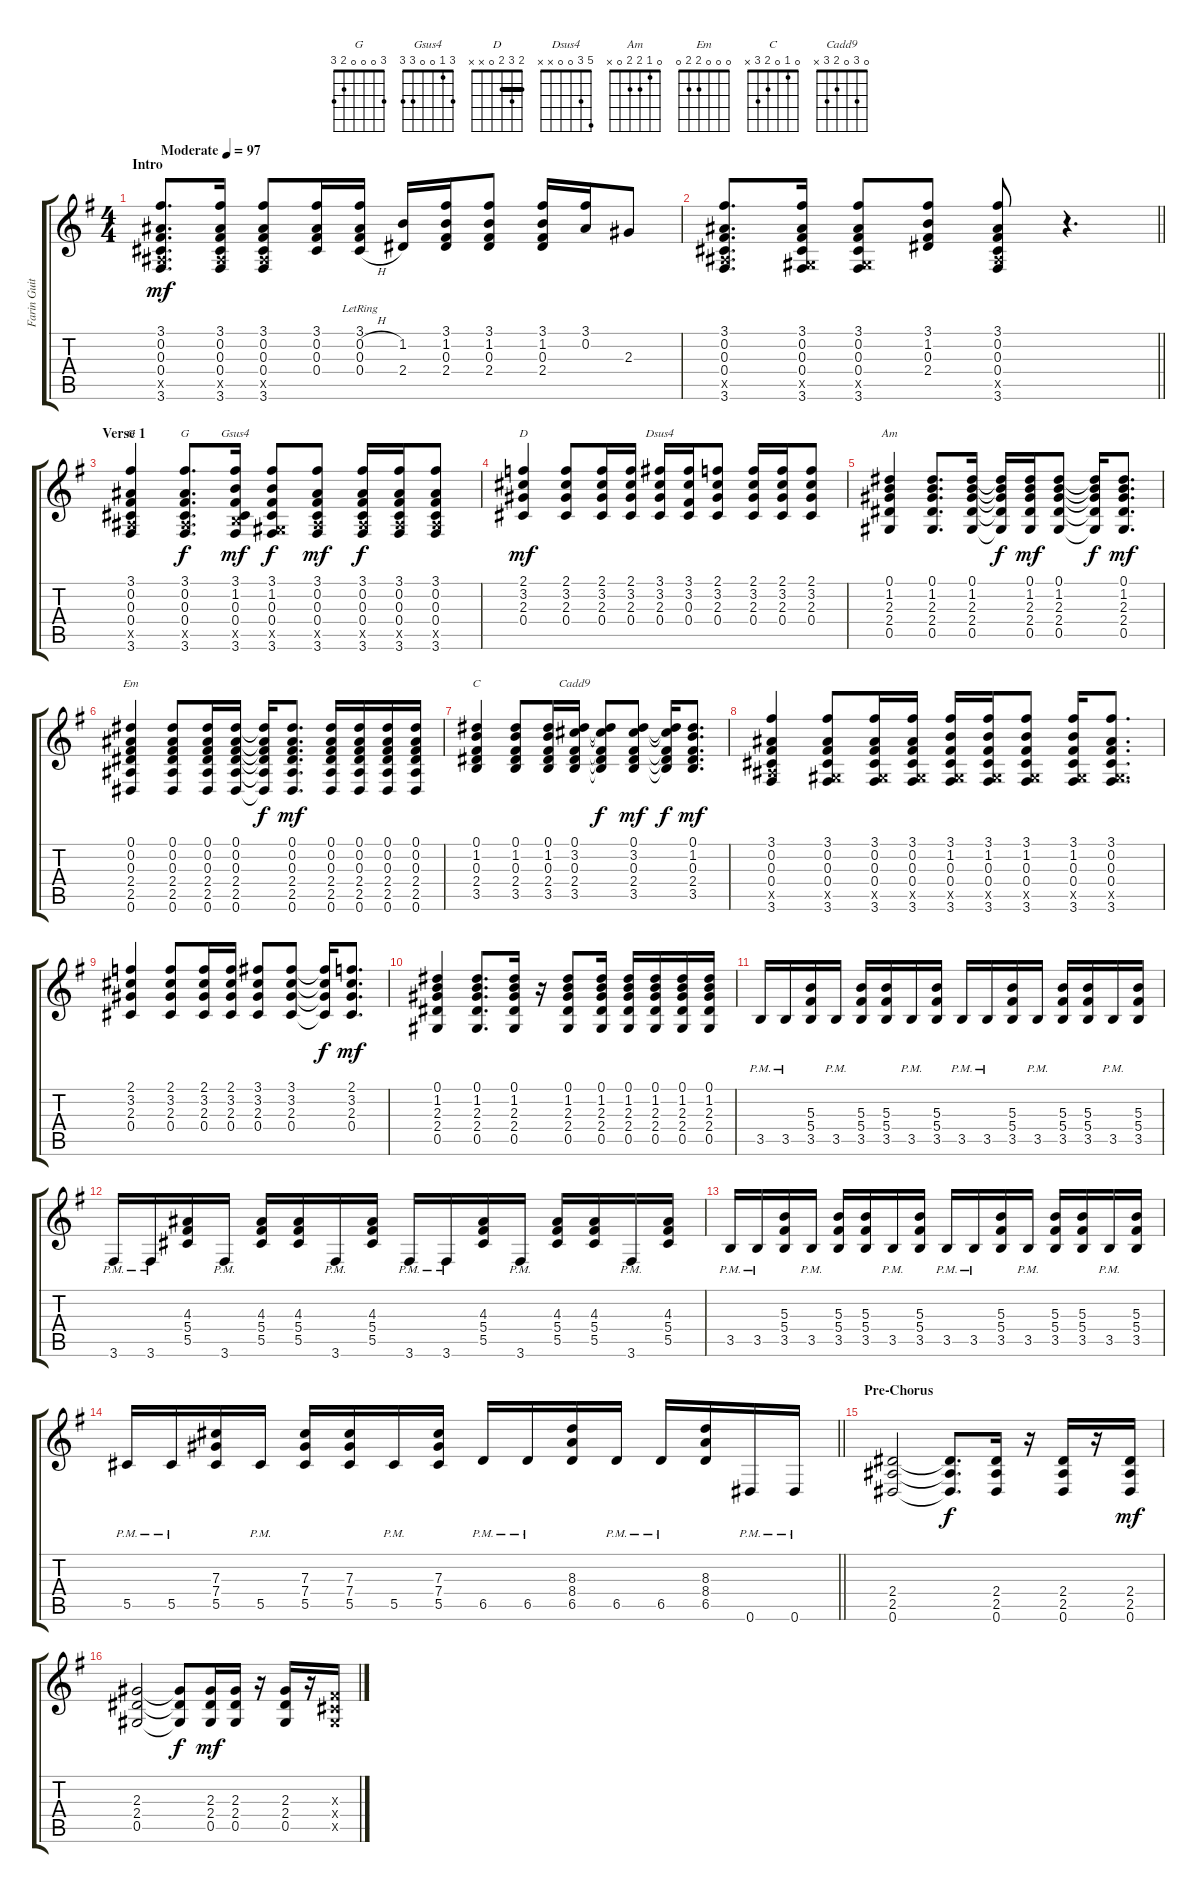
\track ("Farin Guitar" "Farin Guit") {instrument acousticguitarsteel}
\staff {score tabs}
\tuning (Eb4 Bb3 Gb3 Db3 Ab2 Eb2) {hide}
\chord ("G" 4 1 1 1 3 4) {barre 1}
\chord ("G" 3 0 0 0 2 3)
\chord ("Gsus4" 3 1 0 0 3 3)
\chord ("D" 2 3 2 0 x x) {barre 2}
\chord ("Dsus4" 5 3 0 0 x x)
\chord ("Am" 0 1 2 2 0 x)
\chord ("Em" 0 0 0 2 2 0)
\chord ("C" 0 1 0 2 3 x)
\chord ("Cadd9" 0 3 0 2 3 x)
\ts (4 4)
\section ("" "Intro")
\tempo (97 "Moderate")
\clef g2
\ks g
(3.1 0.2 0.3 0.4 2.5{x} 3.6).8{d dy mf instrument acousticguitarsteel} (3.1 0.2 0.3 0.4 2.5{x} 3.6).16 (3.1 0.2 0.3 0.4 2.5{x} 3.6).8 (3.1 0.2 0.3 0.4).16 (3.1{lr} 0.2{h lr} 0.3{lr} 0.4{h lr}).16 (1.2 2.4).16 (3.1 1.2 0.3 2.4).16 (3.1 1.2 0.3 2.4).8 (3.1 1.2 0.3 2.4).16 (3.1 0.2).16 2.3.8 |
\barLineRight lightlight
(3.1 0.2 0.3 0.4 2.5{x} 3.6).8{d} (3.1 0.2 0.3 0.4 0.5{x} 3.6).16 (3.1 0.2 0.3 0.4 0.5{x} 3.6).8 (3.1 1.2 0.3 2.4).8 (3.1 0.2 0.3 0.4 2.5{x} 3.6).8 r.4{d} |
\section ("" "Verse 1")
(3.1 0.2 0.3 0.4 2.5{x} 3.6).4{ch "G"} (3.1 0.2 0.3 0.4 2.5{x} 3.6).8{d ch "G" dy f} (3.1 1.2 0.3 0.4 3.5{x} 3.6).16{ch "Gsus4" dy mf} (3.1 1.2 0.3 0.4 0.5{x} 3.6).8{dy f} (3.1 0.2 0.3 0.4 2.5{x} 3.6).8{dy mf} (3.1 0.2 0.3 0.4 2.5{x} 3.6).16{dy f} (3.1 0.2 0.3 0.4 2.5{x} 3.6).16 (3.1 0.2 0.3 0.4 2.5{x} 3.6).8 |
(2.1 3.2 2.3 0.4).4{ch "D" dy mf} (2.1 3.2 2.3 0.4).8 (2.1 3.2 2.3 0.4).16 (2.1 3.2 2.3 0.4).16 (3.1 3.2 2.3 0.4).16{ch "Dsus4"} (3.1 3.2 0.3 0.4).16 (2.1 3.2 2.3 0.4).8 (2.1 3.2 2.3 0.4).16 (2.1 3.2 2.3 0.4).16 (2.1 3.2 2.3 0.4).8 |
(0.1 1.2 2.3 2.4 0.5).4{ch "Am"} (0.1 1.2 2.3 2.4 0.5).8{d} (0.1 1.2 2.3 2.4 0.5).16 (0.1{t} 1.2{t} 2.3{t} 2.4{t} 0.5{t}).16{dy f} (0.1 1.2 2.3 2.4 0.5).16{dy mf} (0.1 1.2 2.3 2.4 0.5).8 (0.1{t} 1.2{t} 2.3{t} 2.4{t} 0.5{t}).16{dy f} (0.1 1.2 2.3 2.4 0.5).8{d dy mf} |
(0.1 0.2 0.3 2.4 2.5 0.6).4{ch "Em"} (0.1 0.2 0.3 2.4 2.5 0.6).8 (0.1 0.2 0.3 2.4 2.5 0.6).16 (0.1 0.2 0.3 2.4 2.5 0.6).16 (0.1{t} 0.2{t} 0.3{t} 2.4{t} 2.5{t} 0.6{t}).16{dy f} (0.1 0.2 0.3 2.4 2.5 0.6).8{d dy mf} (0.1 0.2 0.3 2.4 2.5 0.6).16 (0.1 0.2 0.3 2.4 2.5 0.6).16 (0.1 0.2 0.3 2.4 2.5 0.6).16 (0.1 0.2 0.3 2.4 2.5 0.6).16 |
(0.1 1.2 0.3 2.4 3.5).4{ch "C"} (0.1 1.2 0.3 2.4 3.5).8 (0.1 1.2 0.3 2.4 3.5).16 (0.1 3.2 0.3 2.4 3.5).16{ch "Cadd9"} (0.1{t} 3.2{t} 0.3{t} 2.4{t} 3.5{t}).8{dy f} (0.1 3.2 0.3 2.4 3.5).8{dy mf} (0.1{t} 3.2{t} 0.3{t} 2.4{t} 3.5{t}).16{dy f} (0.1 1.2 0.3 2.4 3.5).8{d dy mf} |
(3.1 0.2 0.3 0.4 2.5{x} 3.6).4 (3.1 0.2 0.3 0.4 0.5{x} 3.6).8 (3.1 0.2 0.3 0.4 0.5{x} 3.6).16 (3.1 0.2 0.3 0.4 0.5{x} 3.6).16 (3.1 1.2 0.3 0.4 0.5{x} 3.6).16 (3.1 1.2 0.3 0.4 0.5{x} 3.6).16 (3.1 1.2 0.3 0.4 0.5{x} 3.6).8 (3.1 1.2 0.3 0.4 0.5{x} 3.6).16 (3.1 0.2 0.3 0.4 0.5{x} 3.6).8{d} |
(2.1 3.2 2.3 0.4).4 (2.1 3.2 2.3 0.4).8 (2.1 3.2 2.3 0.4).16 (2.1 3.2 2.3 0.4).16 (3.1 3.2 2.3 0.4).8 (3.1 3.2 2.3 0.4).8 (3.1{t} 3.2{t} 2.3{t} 0.4{t}).16{dy f} (2.1 3.2 2.3 0.4).8{d dy mf} |
(0.1 1.2 2.3 2.4 0.5).4 (0.1 1.2 2.3 2.4 0.5).8{d} (0.1 1.2 2.3 2.4 0.5).16 r.16 (0.1 1.2 2.3 2.4 0.5).8 (0.1 1.2 2.3 2.4 0.5).16 (0.1 1.2 2.3 2.4 0.5).16 (0.1 1.2 2.3 2.4 0.5).16 (0.1 1.2 2.3 2.4 0.5).16 (0.1 1.2 2.3 2.4 0.5).16 |
3.5{pm}.16{instrument distortionguitar} 3.5{pm}.16 (5.3 5.4 3.5).16 3.5{pm}.16 (5.3 5.4 3.5).16 (5.3 5.4 3.5).16 3.5{pm}.16 (5.3 5.4 3.5).16 3.5{pm}.16 3.5{pm}.16 (5.3 5.4 3.5).16 3.5{pm}.16 (5.3 5.4 3.5).16 (5.3 5.4 3.5).16 3.5{pm}.16 (5.3 5.4 3.5).16 |
3.6{pm}.16 3.6{pm}.16 (4.3 5.4 5.5).16 3.6{pm}.16 (4.3 5.4 5.5).16 (4.3 5.4 5.5).16 3.6{pm}.16 (4.3 5.4 5.5).16 3.6{pm}.16 3.6{pm}.16 (4.3 5.4 5.5).16 3.6{pm}.16 (4.3 5.4 5.5).16 (4.3 5.4 5.5).16 3.6{pm}.16 (4.3 5.4 5.5).16 |
3.5{pm}.16 3.5{pm}.16 (5.3 5.4 3.5).16 3.5{pm}.16 (5.3 5.4 3.5).16 (5.3 5.4 3.5).16 3.5{pm}.16 (5.3 5.4 3.5).16 3.5{pm}.16 3.5{pm}.16 (5.3 5.4 3.5).16 3.5{pm}.16 (5.3 5.4 3.5).16 (5.3 5.4 3.5).16 3.5{pm}.16 (5.3 5.4 3.5).16 |
\barLineRight lightlight
5.5{pm}.16 5.5{pm}.16 (7.3 7.4 5.5).16 5.5{pm}.16 (7.3 7.4 5.5).16 (7.3 7.4 5.5).16 5.5{pm}.16 (7.3 7.4 5.5).16 6.5{pm}.16 6.5{pm}.16 (8.3 8.4 6.5).16 6.5{pm}.16 6.5{pm}.16 (8.3 8.4 6.5).16 0.6{pm}.16 0.6{pm}.16 |
\section ("" "Pre-Chorus")
(2.4 2.5 0.6).2 (2.4{t} 2.5{t} 0.6{t}).8{d dy f} (2.4 2.5 0.6).16 r.16 (2.4 2.5 0.6).16 r.16 (2.4 2.5 0.6).16{dy mf} |
(2.3 2.4 0.5).2 (2.3{t} 2.4{t} 0.5{t}).8{dy f} (2.3 2.4 0.5).16{dy mf} (2.3 2.4 0.5).16 r.16 (2.3 2.4 0.5).16 r.16 (0.3{x} 0.4{x} 0.5{x}).16
